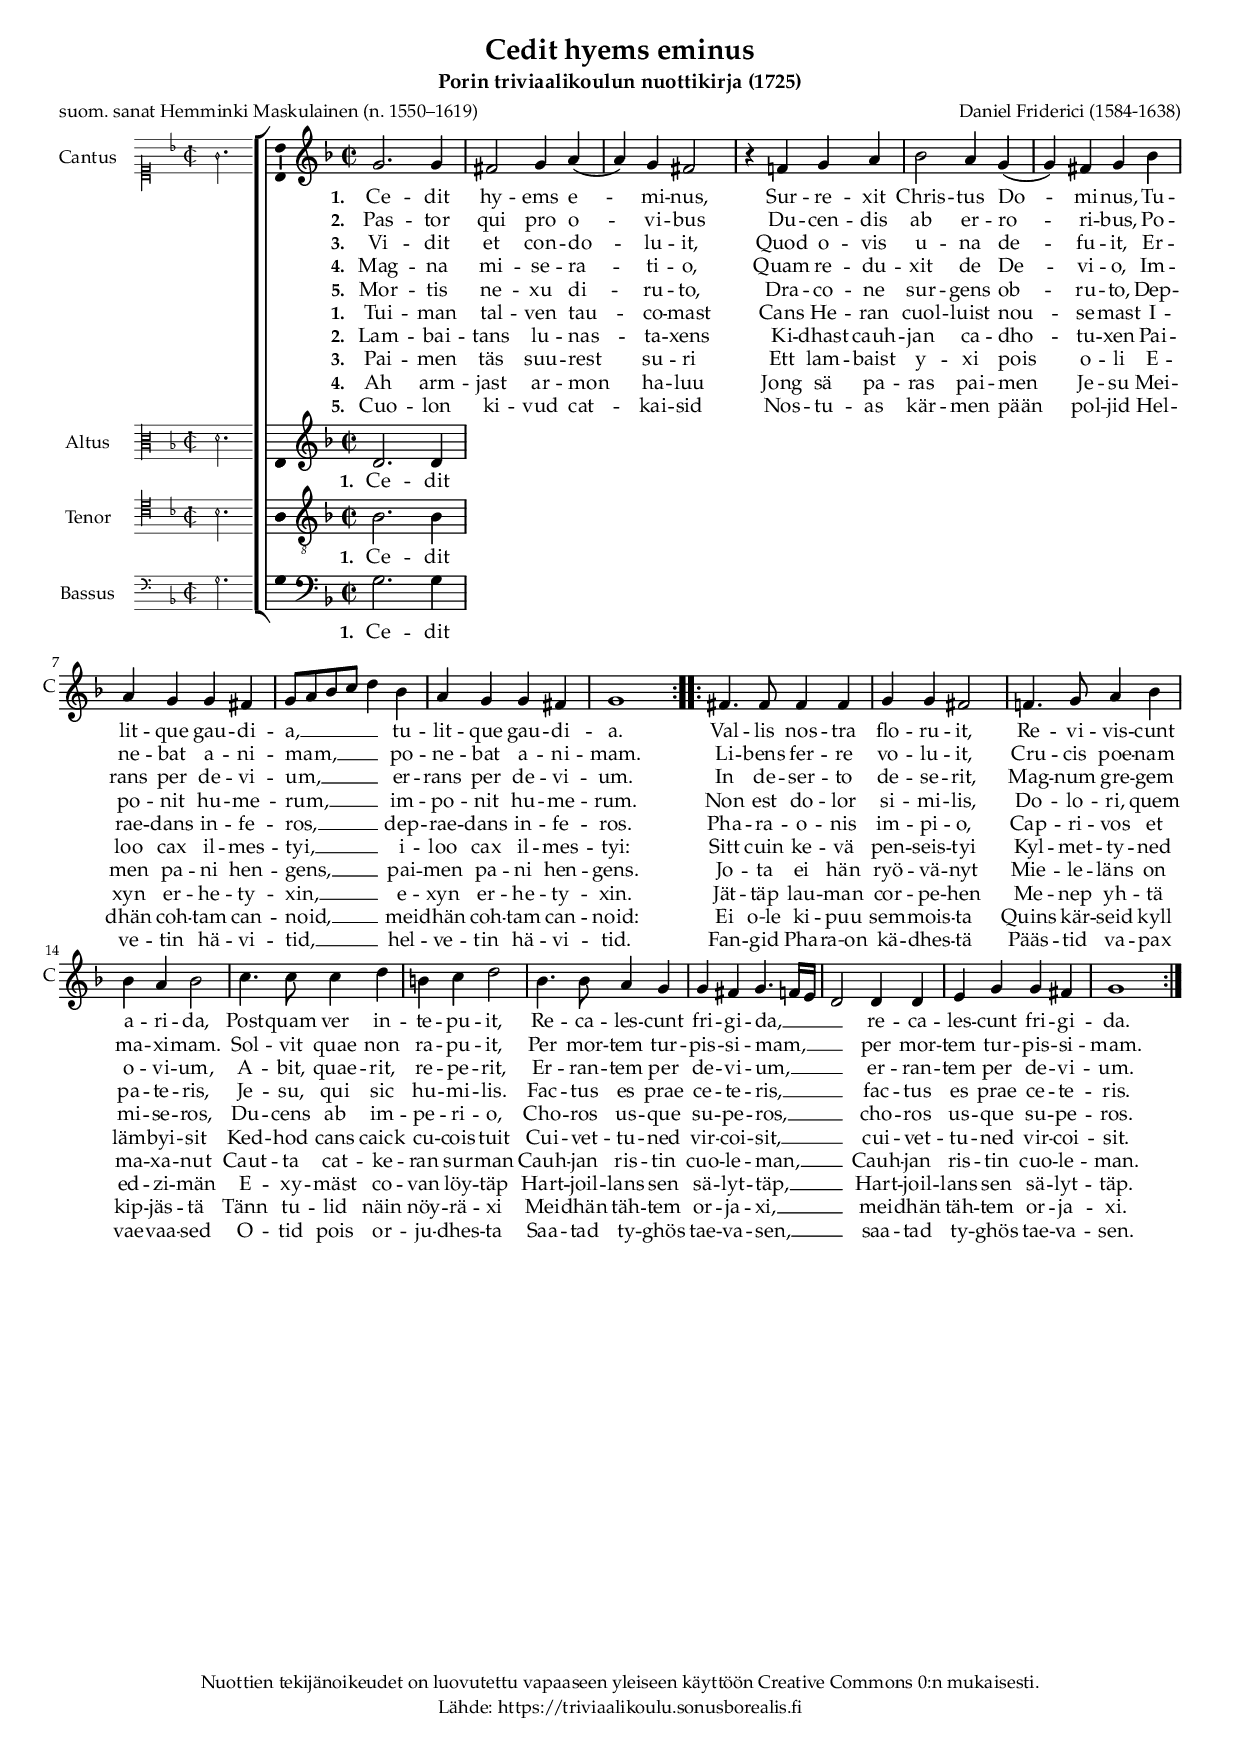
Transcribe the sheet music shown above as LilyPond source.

\version "2.19.80"
\include "suomi.ly"

#(set-global-staff-size 16)

global = {
%  \numericTimeSignature
  \time 2/2
%	\set Timing.measureLength = #(ly:make-moment 4/2)
%  \autoBeamOff
  \key d \minor
  \set Staff.midiInstrument = #"voice oohs"
}


SopranoMusic = \relative c'' {
	\set Staff.instrumentName = #"Cantus"
	\set Staff.shortInstrumentName = "C"

	\incipit { \clef "mensural-c1" \key d \minor \time 2/2 g'2. }

  \repeat volta 2 {
  	g2. g4 | fis2 g4 a( | a) g fis2 | r4 f! g a | b2 a4 g( | g) fis g b |
    a g g fis | g8 a b c d4 b | a g g fis | g1 |
  }
  \repeat volta 2 {
    fis4. fis8 fis4 fis | g g fis2 | f!4. g8 a4 b | b a b2 |
    c4. c8 c4 d | h c d2 | b4. b8 a4 g | g fis g4. f16 e |
    d2 d4 d | e g g fis | g1 |
  }
}

stanzaOneLyrics = \lyricmode {
  \set stanza = #"1. "
	Ce -- dit hy -- ems e -- mi -- nus,
  Sur -- re -- xit Chris -- tus Do -- mi -- nus,
  Tu -- lit -- que gau -- di -- a, __ _ _ _ _
  tu -- lit -- que gau -- di -- a.
  Val -- lis nos -- tra flo -- ru -- it,
  Re -- vi -- vis -- cunt a -- ri -- da,
  Post -- quam ver in -- te -- pu -- it,
  Re -- ca -- les -- cunt fri -- gi -- da, __ _ _ _
  re -- ca -- les -- cunt fri -- gi -- da.
}

stanzaTwoLyrics = \lyricmode {
  \set stanza = #"2. "
  Pas -- tor qui pro o -- vi -- bus
  Du -- cen -- dis ab er -- ro -- ri -- bus,
  Po -- ne -- bat a -- ni -- mam, __ _ _ _ _
  po -- ne -- bat a -- ni -- mam.
  Li -- bens fer -- re vo -- lu -- it,
  Cru -- cis poe -- nam ma -- xi -- mam.
  Sol -- vit quae non ra -- pu -- it,
  Per mor -- tem tur -- pis -- si -- mam, __ _ _ _
  per mor -- tem tur -- pis -- si -- mam.
}

stanzaThreeLyrics = \lyricmode {
  \set stanza = #"3. "
  Vi -- dit et con -- do -- lu -- it,
  Quod o -- vis u -- na de -- fu -- it,
  Er -- rans per de -- vi -- um, __ _ _ _ _
  er -- rans per de -- vi -- um.
  In de -- ser -- to de -- se -- rit,
  Mag -- num gre -- gem o -- vi -- um,
  A -- bit, quae -- rit, re -- pe -- rit,
  Er -- ran -- tem per de -- vi -- um, __ _ _ _
  er -- ran -- tem per de -- vi -- um.
}

stanzaFourLyrics = \lyricmode {
  \set stanza = #"4. "
  Mag -- na mi -- se -- ra -- ti -- o,
  Quam re -- du -- xit de De -- vi -- o,
  Im -- po -- nit hu -- me -- rum, __ _ _ _ _
  im -- po -- nit hu -- me -- rum.
  Non est do -- lor si -- mi -- lis,
  Do -- lo -- ri, quem pa -- te -- ris,
  Je -- su, qui sic hu -- mi -- lis.
  Fac -- tus es prae ce -- te -- ris,  __ _ _ _
  fac -- tus es prae ce -- te -- ris.
}

stanzaFiveLyrics = \lyricmode {
  \set stanza = #"5. "
  Mor -- tis ne -- xu di -- ru -- to,
  Dra -- co -- ne sur -- gens ob -- ru -- to,
  Dep -- rae -- dans in -- fe -- ros, __ _ _ _ _
  dep -- rae -- dans in -- fe -- ros.
  Pha -- ra -- o -- nis im -- pi -- o,
  Cap -- ri -- vos et mi -- se -- ros,
  Du -- cens ab im -- pe -- ri -- o,
  Cho -- ros us -- que su -- pe -- ros, __ _ _ _
  cho -- ros us -- que su -- pe -- ros.
}

stanzaOneLyricsFin = \lyricmode {
  \set stanza = #"1. "
  Tui -- man tal -- ven tau -- co -- mast
  Cans He -- ran cuol -- luist nou -- se -- mast
  I -- loo cax il -- mes -- tyi, __ _ _ _ _
  i -- loo cax il -- mes -- tyi:
  Sitt cuin ke -- vä pen -- seis -- tyi
  Kyl -- met -- ty -- ned läm -- byi -- sit
  Ked -- hod cans caick cu -- cois -- tuit
  Cui -- vet -- tu -- ned vir -- coi -- sit, __ _ _ _
  cui -- vet -- tu -- ned vir -- coi -- sit.
}

stanzaTwoLyricsFin = \lyricmode {
  \set stanza = #"2. "
  Lam -- bai -- tans lu -- nas -- ta -- xens
  Ki -- dhast cauh -- jan ca -- dho -- tu -- xen
  Pai -- men pa -- ni hen -- gens, __ _ _ _ _
  pai -- men pa -- ni hen -- gens.
  Jo -- ta ei hän ryö -- vä -- nyt
  Mie -- le -- läns on ma -- xa -- nut
  Caut -- ta cat -- ke -- ran sur -- man
  Cauh -- jan ris -- tin cuo -- le -- man, __ _ _ _
  Cauh -- jan ris -- tin cuo -- le -- man.
}

stanzaThreeLyricsFin = \lyricmode {
  \set stanza = #"3. "
  Pai -- men täs suu -- rest su -- ri
  Ett lam -- baist y -- xi pois o -- li
  E -- xyn er -- he -- ty -- xin, __ _ _ _ _
  e -- xyn er -- he -- ty -- xin.
  Jät -- täp lau -- man cor -- pe -- hen
  Me -- nep yh -- tä ed -- zi -- män
  E -- xy -- mäst co -- van löy -- täp
  Hart -- joil -- lans sen sä -- lyt -- täp, __ _ _ _
  Hart -- joil -- lans sen sä -- lyt -- täp.
}

stanzaFourLyricsFin = \lyricmode {
  \set stanza = #"4. "
  Ah arm -- jast ar -- mon ha -- luu
  Jong sä pa -- ras pai -- men Je -- su
  Mei -- dhän coh -- tam can -- noid, __ _ _ _ _
  mei -- dhän coh -- tam can -- noid:
  Ei o-le ki -- puu sem -- mois -- ta
  Quins kär -- seid kyll kip -- jäs -- tä
  Tänn tu -- lid näin nöy -- rä -- xi
  Mei -- dhän täh -- tem or -- ja -- xi, __ _ _ _
  mei -- dhän täh -- tem or -- ja -- xi.
}

stanzaFiveLyricsFin = \lyricmode {
  \set stanza = #"5. "
  Cuo -- lon ki -- vud cat -- kai -- sid
  Nos -- tu -- as kär -- men pään pol -- jid
  Hel -- ve -- tin hä -- vi -- tid, __ _ _ _ _
  hel -- ve -- tin hä -- vi -- tid.
  Fan -- gid Pha -- ra-on kä -- dhes -- tä
  Pääs -- tid va -- pax vae -- vaa -- sed
  O -- tid pois or -- ju -- dhes -- ta
  Saa -- tad ty -- ghös tae -- va -- sen, __ _ _ _
  saa -- tad ty -- ghös tae -- va -- sen.
}

AltoMusic = \relative c' {
	\set Staff.instrumentName = #"Altus"
	\set Staff.shortInstrumentName = "A"

	\incipit { \clef "mensural-c3" \key d \minor \time 2/2 d'2. }

	d2. d4 |
}

TenoreMusic = \relative c' {
	\set Staff.instrumentName = #"Tenor"
	\set Staff.shortInstrumentName = "T"

	\incipit { \clef "mensural-c4" \key d \minor \time 2/2 b2. }

	\clef "treble_8"
	b2. b4 |
}

BassMusic = \relative c' {
	\set Staff.instrumentName = #"Bassus"
	\set Staff.shortInstrumentName = "B"

	\incipit { \clef "mensural-f" \key d \minor \time 2/2 g2. }

	\clef bass
	g2. g4 |
}

\include "cedit-hyems-eminus.header.ily"


\score {
  \new ChoirStaff <<
    \new Staff <<
      \new Voice = "Soprano" {
		    \global
        \SopranoMusic
      }
     \new Lyrics \lyricsto "Soprano" {
       \stanzaOneLyrics
     }
     \new Lyrics \lyricsto "Soprano" {
       \stanzaTwoLyrics
     }
     \new Lyrics \lyricsto "Soprano" {
       \stanzaThreeLyrics
     }
     \new Lyrics \lyricsto "Soprano" {
       \stanzaFourLyrics
     }
     \new Lyrics \lyricsto "Soprano" {
       \stanzaFiveLyrics
     }
     \new Lyrics \lyricsto "Soprano" {
       \stanzaOneLyricsFin
     }
     \new Lyrics \lyricsto "Soprano" {
       \stanzaTwoLyricsFin
     }
     \new Lyrics \lyricsto "Soprano" {
       \stanzaThreeLyricsFin
     }
     \new Lyrics \lyricsto "Soprano" {
       \stanzaFourLyricsFin
     }
     \new Lyrics \lyricsto "Soprano" {
       \stanzaFiveLyricsFin
     }
    >>
    \new Staff <<
      \new Voice = "Alto" {
        \global
        \AltoMusic
      }
     \new Lyrics \lyricsto "Alto" {
       \stanzaOneLyrics
     }
    >>
    \new Staff <<
      \new Voice = "Tenore" {
        \global
        \TenoreMusic
      }
      \new Lyrics \lyricsto "Tenore" {
       \stanzaOneLyrics
      }
    >>
    \new Staff <<
      \new Voice = "Bass" {
        \global
        \BassMusic
      }
      \new Lyrics \lyricsto "Bass" {
       \stanzaOneLyrics
      }
    >>
  >>
  \midi {
    \tempo 4 = 160
  }
  \layout {
    \context {
      \Voice
      \consists "Ambitus_engraver"
    }
    indent = 3.5\cm
    incipit-width = 2\cm
    \context {
     \Staff \RemoveEmptyStaves
   }
    \context {
     \Score
     \override VerticalAxisGroup.remove-first = ##t
    }
  }
}
